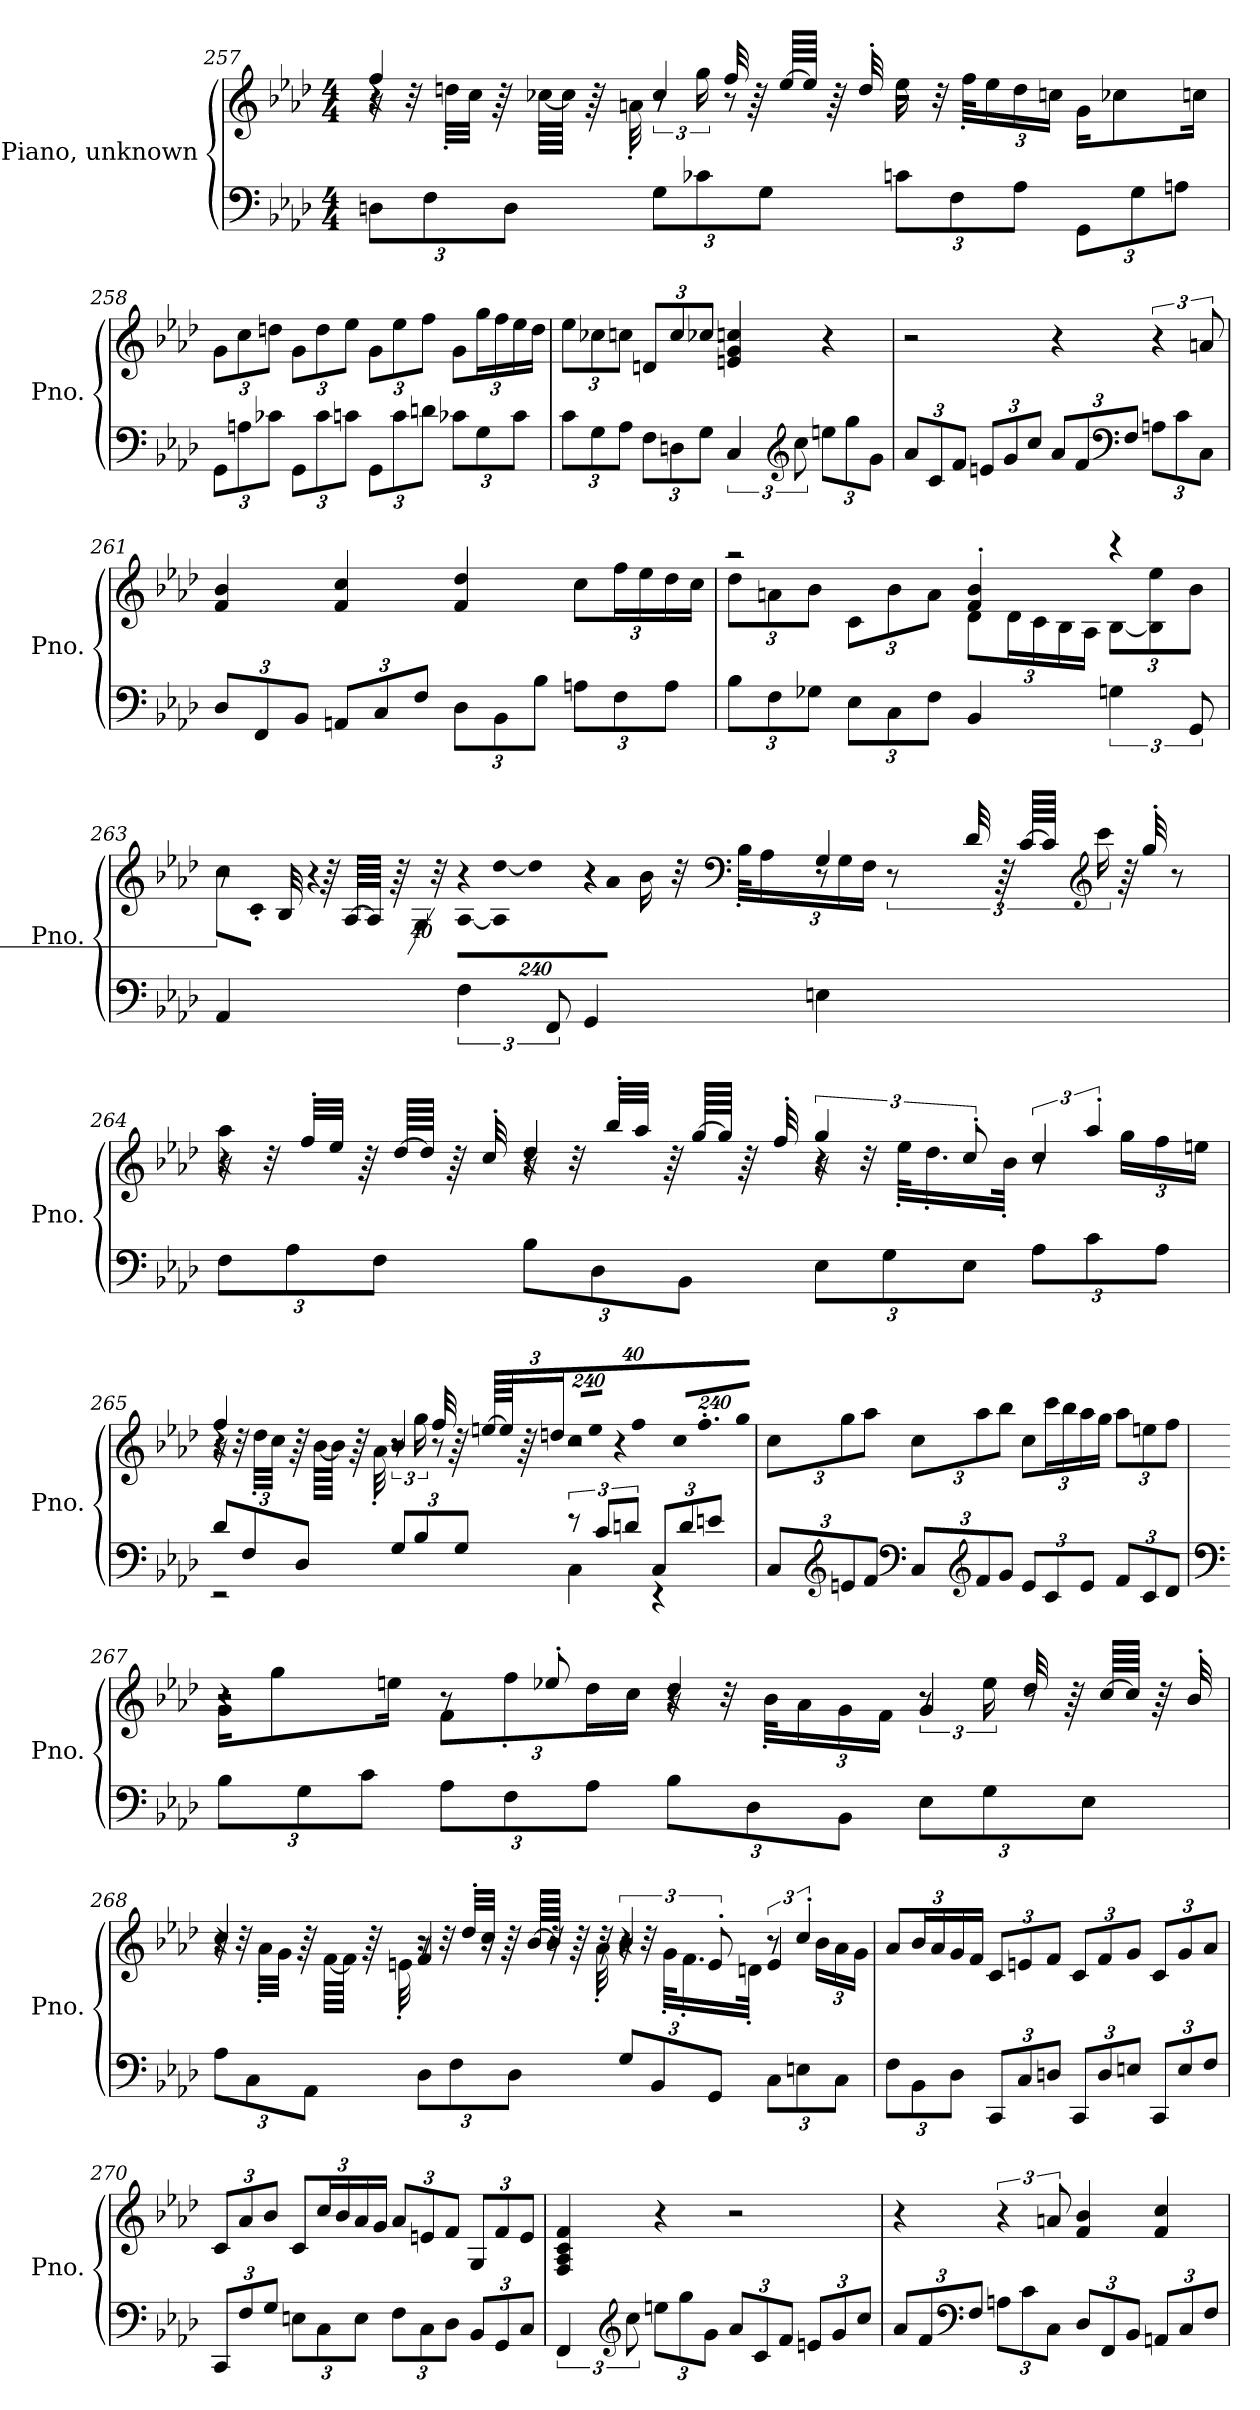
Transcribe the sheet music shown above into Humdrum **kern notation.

**kern	**kern
*part1	*part1
*staff2	*staff1
*I"Piano, unknown	*
*I'Pno.	*
!!LO:LB:g=z
*clefF4	*clefG2
*k[b-e-a-d-]	*k[b-e-a-d-]
*M4/4	*M4/4
*Xbrackettup	*
=257	=257
*	*^
*	*	*^
12Dn\L	4ff/	16r	4r
.	.	32r	.
12F\	.	.	.
.	.	32ddn'\LLL	.
.	.	32cc\JJJ	.
.	.	64r	.
12D\J	.	.	.
.	.	[64cc-X\LLLL	.
.	.	64cc-\JJJJ]	.
.	.	64r	.
.	.	32an'\	.
12G\L	8r	12r	4cc-/
12c-X\	.	24gg\	.
.	32ff/	8r	.
.	64r	.	.
12G\J	.	.	.
.	[64ee-/LLLL	.	.
.	64ee-/JJJJ]	.	.
.	64r	.	.
.	32dd'/	.	.
12cn\L	2r	16ee-\	2r
.	.	32r	.
12F\	.	.	.
.	.	32ff'\KLL	.
*	*	*Xbrackettup	*
.	.	24ee-\	.
12A-\J	.	24dd\	.
.	.	24ccn\JJ	.
12GG\L	.	16g\KL	.
.	.	8cc-X\	.
12G\	.	.	.
12An\J	.	.	.
.	.	16ccn\Jk	.
*	*v	*v	*v
!!LO:LB:g=z
=258	=258
12GG\L	12g\L
12An\	12cc\
12c-X\J	12ddn\J
12GG\L	12g\L
12c-\	12dd\
12cn\J	12ee-\J
12GG\L	12g\L
12c\	12ee-\
12dn\J	12ff\J
12c-X\L	12g\L
12G\	24gg\L
.	24ff\
12c-\J	24ee-\
.	24dd\JJ
=259	=259
12c\L	12ee-\L
12G\	12cc-X\
12A-\J	12ccn\J
12F\L	12dn/L
12Dn\	12cc/
12G\J	12cc-X/J
*brackettup	*
6C/	4en/ 4g/ 4ccn/
*clefG2	*
12cc\	.
*Xbrackettup	*
12een\L	4r
12gg\	.
12g\J	.
!!LO:PB:g=z
=260	=260
12a-/L	2r
12c/	.
12f/J	.
12en/L	.
12g/	.
12cc/J	.
12a-/L	4r
12f/	.
*clefF4	*
12F/J	.
*	*brackettup
12An\L	6r
12c\	.
12C\J	12an/
=261	=261
12D-/L	4f/ 4b-/
12FF/	.
12BB-/J	.
12AAn/L	4f/ 4cc/
12C/	.
12F/J	.
12D-\L	4f/ 4dd-/
12BB-\	.
12B-\J	.
*	*Xbrackettup
12An\L	12cc\L
12F\	24ff\L
.	24ee-\
12A\J	24dd-\
.	24cc\JJ
!!LO:LB:g=z
=262	=262
*	*^
12B-\L	2r	12dd-\L
12F\	.	12an\
12G-X\J	.	12b-\J
12E-\L	.	12c\L
12C\	.	12b-\
12F\J	.	12a\J
4BB-/	4f/' 4b-/'	12d-\L
.	.	24d-\L
.	.	24c\
.	.	24B-\
.	.	24A-\JJ
*brackettup	*	*
6Gn\	4r	[12B-\L
.	.	12B-\] 12ee-\
12GG/	.	12b-\J
!!LO:LB:g=z
=263	=263	=263
*	*	*brackettup
!	!	!LO:N:vis=16
*	*	*^
4AA-/	8r	1920%137cc\LL	2r
!	!	!LO:N:vis=16	!
.	.	1920%137c'\JJ	.
.	32B-/	.	.
!	!	!LO:N:vis=16	!
.	.	1920%137r	.
.	64r	.	.
.	[64A-/LLLL	.	.
.	64A-/JJJJ]	.	.
.	64r	.	.
!	!	!LO:N:vis=32	!
.	.	640%23G\	.
.	32r	.	.
!	!	!LO:N:vis=16	!
6F\	4r	[1920%137A-\LL	.
!	!	!LO:N:vis=16	!
.	.	1920%137A-\] [1920%137dd-\	.
!	!	!LO:N:vis=32	!
.	.	640%23dd-\K]	.
12FF/	.	.	.
!	!	!LO:N:vis=16	!
.	.	1920%137a-\JJ	.
4GG/	4r	16b-\	4r
.	.	32r	.
*	*clefF4	*	*
.	.	32B-'\KLL	.
*	*	*Xbrackettup	*
.	.	24A-\	.
.	.	24G\	.
.	.	24F\JJ	.
*	*	*brackettup	*
4En\	8r	12r	4G/
*	*clefG2	*	*
.	.	24ccc\	.
.	32bb-/	8r	.
.	64r	.	.
.	[64aa-/LLLL	.	.
.	64aa-/JJJJ]	.	.
.	64r	.	.
.	32gg'/	.	.
!!LO:LB:g=z	!!	!!
=264	=264	=264	=264
*Xbrackettup	*	*	*
12F\L	16r	4aa-\	4r
.	32r	.	.
12A-\	.	.	.
.	32ff'/LLL	.	.
.	32ee-/JJJ	.	.
.	64r	.	.
12F\J	.	.	.
.	[64dd-/LLLL	.	.
.	64dd-/JJJJ]	.	.
.	64r	.	.
.	32cc'/	.	.
12B-\L	16r	4r	4dd-/
.	32r	.	.
12D-\	.	.	.
.	32bb-'/LLL	.	.
.	32aa-/JJJ	.	.
.	64r	.	.
12BB-\J	.	.	.
.	[64gg/LLLL	.	.
.	64gg/JJJJ]	.	.
.	64r	.	.
.	32ff'/	.	.
12E-\L	6gg/	16r	4r
.	.	32r	.
12G\	.	.	.
.	.	32ee-'\KLL	.
.	.	16.dd-'\	.
12E-\J	12cc'/	.	.
.	.	32b-'\JJk	.
12A-\L	12r	8r	4cc/
12c\	6aa-'/	.	.
*	*	*Xbrackettup	*
.	.	24gg\LL	.
12A-\J	.	24ff\	.
.	.	24een\JJ	.
!!LO:LB:g=z	!!	!!
=265	=265	=265	=265
*^	*	*	*
12d-/L	2r	4ff/	16r	4r
.	.	.	32r	.
12F/	.	.	.	.
.	.	.	32dd-'\LLL	.
.	.	.	32cc\JJJ	.
.	.	.	64r	.
12D-/J	.	.	.	.
.	.	.	[64b-\LLLL	.
.	.	.	64b-\JJJJ]	.
.	.	.	64r	.
.	.	.	32a-'\	.
*	*	*	*brackettup	*
12G/L	.	8r	12r	4b-/
12B-/	.	.	24gg\	.
.	.	32ff/	8r	.
.	.	64r	.	.
12G/J	.	.	.	.
.	.	[64een/LLLL	.	.
.	.	96ee/JJJJ]	.	.
.	.	96r	.	.
.	.	24ddn/	.	.
*brackettup	*	*	*	*
!	!	!LO:N:vis=16	!	!
12r	4C\	1920%137cc/LL	2r	2r
!	!	!LO:N:vis=16	!	!
.	.	1920%137ee/JJ	.	.
12c/L	.	.	.	.
!	!	!LO:N:vis=32	!	!
.	.	640%23r	.	.
12dn/J	.	.	.	.
!	!	!LO:N:vis=16	!	!
.	.	1920%137ff/	.	.
*Xbrackettup	*	*	*	*
!	!	!LO:N:vis=16	!	!
12C/L	4r	1920%137cc/LL	.	.
!	!	!LO:N:vis=16.	!	!
.	.	960%103ff'/	.	.
12d/	.	.	.	.
12en/J	.	.	.	.
!	!	!LO:N:vis=16	!	!
.	.	1920%137gg/JJ	.	.
*v	*v	*	*	*
*	*v	*v	*v
!!LO:LB:g=z
=266	=266
*	*Xbrackettup
12C/L	12cc\L
*clefG2	*
12en/	12gg\
12f/J	12aa-\J
*clefF4	*
12C/L	12cc\L
*clefG2	*
12f/	12aa-\
12g/J	12bb-\J
12e/L	12cc\L
12c/	24ccc\L
.	24bb-\
12e/J	24aa-\
.	24gg\JJ
12f/L	12aa-\L
12c/	12een\
12d-/J	12ff\J
!!LO:PB:g=z
=267	=267
*clefF4	*
*	*^
*	*	*^
12B-\L	4r	16g\KL	2r
.	.	8gg\	.
12G\	.	.	.
12c\J	.	.	.
.	.	16een\Jk	.
12A-\L	8r	12f\L	.
12F\	.	12ff'\	.
.	8ee-X'/	.	.
12A-\J	.	24dd-\L	.
.	.	24cc\JJ	.
12B-\L	4dd-/	16r	4r
.	.	32r	.
12D-\	.	.	.
.	.	32b-'\KLL	.
.	.	24a-\	.
12BB-\J	.	24g\	.
.	.	24f\JJ	.
*	*	*brackettup	*
12E-\L	8r	12r	4g/
12G\	.	24ee-\	.
.	32dd-/	8r	.
.	64r	.	.
12E-\J	.	.	.
.	[64cc/LLLL	.	.
.	64cc/JJJJ]	.	.
.	64r	.	.
.	32b-'/	.	.
!!LO:LB:g=z	!!	!!
=268	=268	=268	=268
12A-\L	4cc/	16r	4r
.	.	32r	.
12C\	.	.	.
.	.	32a-'\LLL	.
.	.	32g\JJJ	.
.	.	64r	.
12AA-\J	.	.	.
.	.	[64f\LLLL	.
.	.	64f\JJJJ]	.
.	.	64r	.
.	.	32en'\	.
12D-\L	16r	8r	4f/
.	32r	.	.
12F\	.	.	.
.	32dd-'/LLL	.	.
.	32cc/JJJ	16r	.
.	64r	.	.
12D-\J	.	.	.
.	[64b-/LLLL	.	.
.	64b-/JJJJ]	32r	.
.	64r	.	.
.	32r	32a-'\	.
12G/L	6b-/	16r	4r
.	.	32r	.
12BB-/	.	.	.
.	.	32g'\KLL	.
.	.	16.f'\	.
12GG/J	12e'/	.	.
.	.	32dn'\JJk	.
12C\L	12r	8r	4e/
12En\	6cc'/	.	.
*	*	*Xbrackettup	*
.	.	24b-\LL	.
12C\J	.	24a-\	.
.	.	24g\JJ	.
*	*v	*v	*v
!!LO:LB:g=z
=269	=269
12F\L	12a-/L
12BB-\	24b-/L
.	24a-/
12D-\J	24g/
.	24f/JJ
12CC/L	12c/L
12C/	12en/
12Dn/J	12f/J
12CC/L	12c/L
12D/	12f/
12En/J	12g/J
12CC/L	12c/L
12E/	12g/
12F/J	12a-/J
=270	=270
12CC/L	12c/L
12F/	12a-/
12G/J	12b-/J
12En\L	12c/L
12C\	24cc/L
.	24b-/
12E\J	24a-/
.	24g/JJ
12F\L	12a-/L
12C\	12en/
12D-\J	12f/J
12BB-/L	12G/L
12GG/	12f/
12C/J	12e/J
!!LO:LB:g=z
=271	=271
*brackettup	*
6FF/	4F/ 4A-/ 4c/ 4f/
*clefG2	*
12cc\	.
*Xbrackettup	*
12een\L	4r
12gg\	.
12g\J	.
12a-/L	2r
12c/	.
12f/J	.
12en/L	.
12g/	.
12cc/J	.
=272	=272
12a-/L	4r
12f/	.
*clefF4	*
12F/J	.
*	*brackettup
12An\L	6r
12c\	.
12C\J	12an/
12D-/L	4f/ 4b-/
12FF/	.
12BB-/J	.
12AAn/L	4f/ 4cc/
12C/	.
12F/J	.
=	=
*-	*-
